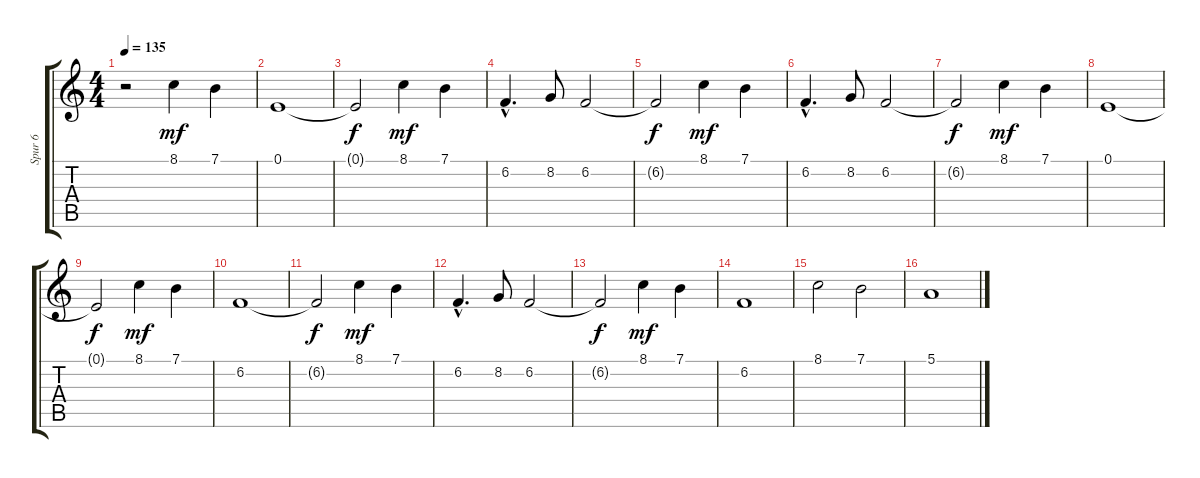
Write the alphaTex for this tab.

\track ("Spur 6" "Spur 6") {instrument pad1newage}
\staff {score tabs}
\tuning (E4 B3 G3 D3 A2 E2) {hide}
\ts (4 4)
\tempo 135
\clef g2
\ks c
r.2{dy mf} 8.1.4 7.1.4 |
0.1.1 |
0.1{t}.2{dy f} 8.1.4{dy mf} 7.1.4 |
6.2{hac}.4{d} 8.2.8 6.2.2 |
6.2{t}.2{dy f} 8.1.4{dy mf} 7.1.4 |
6.2{hac}.4{d} 8.2.8 6.2.2 |
6.2{t}.2{dy f} 8.1.4{dy mf} 7.1.4 |
0.1.1 |
0.1{t}.2{dy f} 8.1.4{dy mf} 7.1.4 |
6.2.1 |
6.2{t}.2{dy f} 8.1.4{dy mf} 7.1.4 |
6.2{hac}.4{d} 8.2.8 6.2.2 |
6.2{t}.2{dy f} 8.1.4{dy mf} 7.1.4 |
6.2.1 |
8.1.2 7.1.2 |
5.1.1
